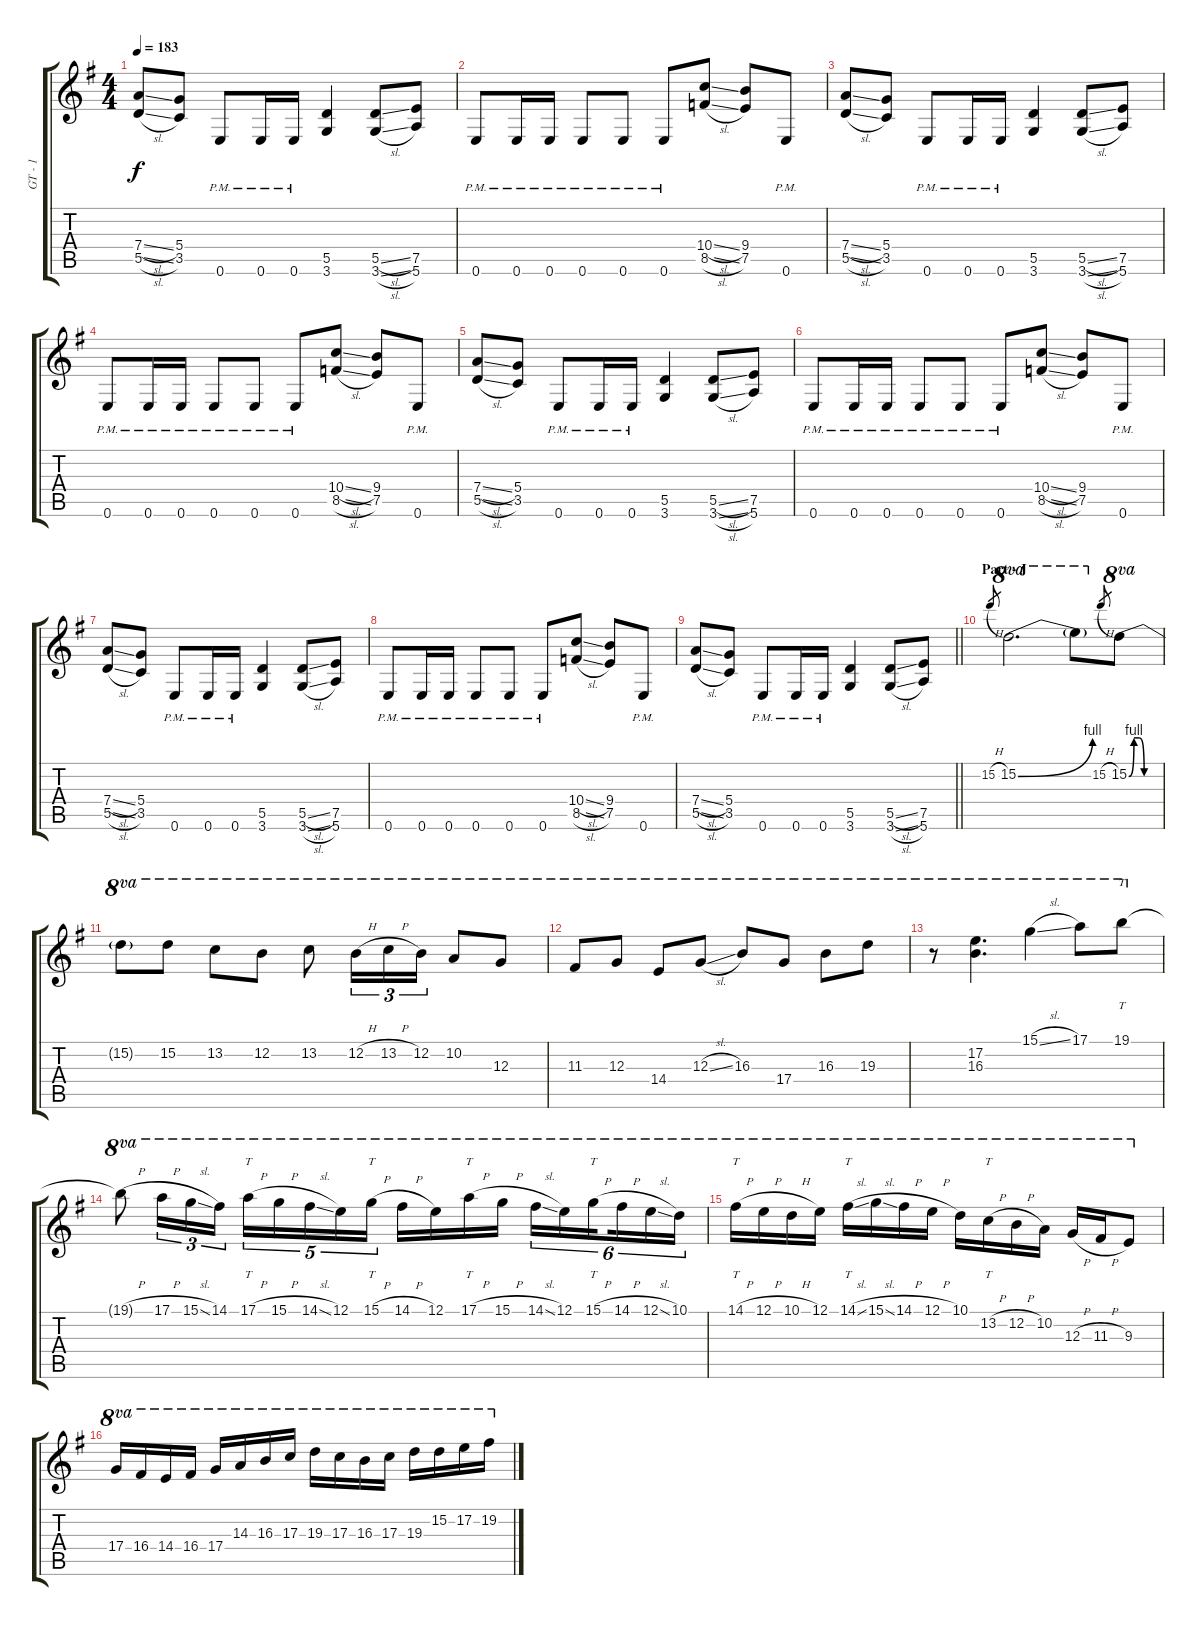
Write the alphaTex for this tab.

\track ("GT - 1" "GT - 1") {instrument distortionguitar}
\staff {score tabs}
\tuning (E4 B3 G3 D3 A2 E2) {hide}
\ts (4 4)
\tempo 183
\clef g2
\ks g
(7.4{sl} 5.5{sl}).8{dy f} (5.4 3.5).8 0.6{pm}.8 0.6{pm}.16 0.6{pm}.16 (5.5 3.6).4 (5.5{sl} 3.6{sl}).8 (7.5 5.6).8 |
0.6{pm}.8 0.6{pm}.16 0.6{pm}.16 0.6{pm}.8 0.6{pm}.8 0.6{pm}.8 (10.4{sl} 8.5{sl}).8 (9.4 7.5).8 0.6{pm}.8 |
(7.4{sl} 5.5{sl}).8 (5.4 3.5).8 0.6{pm}.8 0.6{pm}.16 0.6{pm}.16 (5.5 3.6).4 (5.5{sl} 3.6{sl}).8 (7.5 5.6).8 |
0.6{pm}.8 0.6{pm}.16 0.6{pm}.16 0.6{pm}.8 0.6{pm}.8 0.6{pm}.8 (10.4{sl} 8.5{sl}).8 (9.4 7.5).8 0.6{pm}.8 |
(7.4{sl} 5.5{sl}).8 (5.4 3.5).8 0.6{pm}.8 0.6{pm}.16 0.6{pm}.16 (5.5 3.6).4 (5.5{sl} 3.6{sl}).8 (7.5 5.6).8 |
0.6{pm}.8 0.6{pm}.16 0.6{pm}.16 0.6{pm}.8 0.6{pm}.8 0.6{pm}.8 (10.4{sl} 8.5{sl}).8 (9.4 7.5).8 0.6{pm}.8 |
(7.4{sl} 5.5{sl}).8 (5.4 3.5).8 0.6{pm}.8 0.6{pm}.16 0.6{pm}.16 (5.5 3.6).4 (5.5{sl} 3.6{sl}).8 (7.5 5.6).8 |
0.6{pm}.8 0.6{pm}.16 0.6{pm}.16 0.6{pm}.8 0.6{pm}.8 0.6{pm}.8 (10.4{sl} 8.5{sl}).8 (9.4 7.5).8 0.6{pm}.8 |
\barLineRight lightlight
(7.4{sl} 5.5{sl}).8 (5.4 3.5).8 0.6{pm}.8 0.6{pm}.16 0.6{pm}.16 (5.5 3.6).4 (5.5{sl} 3.6{sl}).8 (7.5 5.6).8 |
\section ("" "Part - J")
15.2{h}.8{gr} 15.2{be (bend 0 0 60 4)}.2{d ot 8va} 15.2{t}.8{ot 8va} 15.2{h}.8{gr} 15.2{be (custom 0 0 10 4 20 4 30 0 60 0)}.8{ot 8va} |
15.2{t}.8{ot 8va} 15.2.8{ot 8va} 13.2.8{ot 8va} 12.2.8{ot 8va} 13.2.8{ot 8va} 12.2{h}.16{tu (3 2) ot 8va} 13.2{h}.16{tu (3 2) ot 8va} 12.2.16{tu (3 2) ot 8va} 10.2.8{ot 8va} 12.3.8{ot 8va} |
11.3.8{ot 8va} 12.3.8{ot 8va} 14.4.8{ot 8va} 12.3{sl}.8{ot 8va} 16.3.8{ot 8va} 17.4.8{ot 8va} 16.3.8{ot 8va} 19.3.8{ot 8va} |
r.8{ot 8va} (17.2 16.3).4{d ot 8va} 15.1{sl}.4{ot 8va} 17.1.8{ot 8va} 19.1.8{tt ot 8va} |
19.1{h t}.8{ot 8va} 17.1{h}.16{tu (3 2) ot 8va} 15.1{sl}.16{tu (3 2) ot 8va} 14.1.16{tu (3 2) ot 8va} 17.1{h}.16{tt tu (5 4) ot 8va} 15.1{h}.16{tu (5 4) ot 8va} 14.1{sl}.16{tu (5 4) ot 8va} 12.1.16{tu (5 4) ot 8va} 15.1{h}.16{tt tu (5 4) ot 8va} 14.1{h}.16{ot 8va} 12.1.16{ot 8va} 17.1{h}.16{tt ot 8va} 15.1{h}.16{ot 8va} 14.1{sl}.16{tu (6 4) ot 8va} 12.1.16{tu (6 4) ot 8va} 15.1{h}.16{tt tu (6 4) ot 8va beam splitsecondary} 14.1{h}.16{tu (6 4) ot 8va} 12.1{sl}.16{tu (6 4) ot 8va} 10.1.16{tu (6 4) ot 8va} |
14.1{h}.16{tt ot 8va} 12.1{h}.16{ot 8va} 10.1{h}.16{ot 8va} 12.1.16{ot 8va} 14.1{sl}.16{tt ot 8va} 15.1{sl}.16{ot 8va} 14.1{h}.16{ot 8va} 12.1{h}.16{ot 8va} 10.1.16{ot 8va} 13.2{h}.16{tt ot 8va} 12.2{h}.16{ot 8va} 10.2.16{ot 8va} 12.3{h}.16{ot 8va} 11.3{h}.16{ot 8va} 9.3.8{ot 8va} |
17.4.16{ot 8va} 16.4.16{ot 8va} 14.4.16{ot 8va} 16.4.16{ot 8va} 17.4.16{ot 8va} 14.3.16{ot 8va} 16.3.16{ot 8va} 17.3.16{ot 8va} 19.3.16{ot 8va} 17.3.16{ot 8va} 16.3.16{ot 8va} 17.3.16{ot 8va} 19.3.16{ot 8va} 15.2.16{ot 8va} 17.2.16{ot 8va} 19.2.16{ot 8va}
